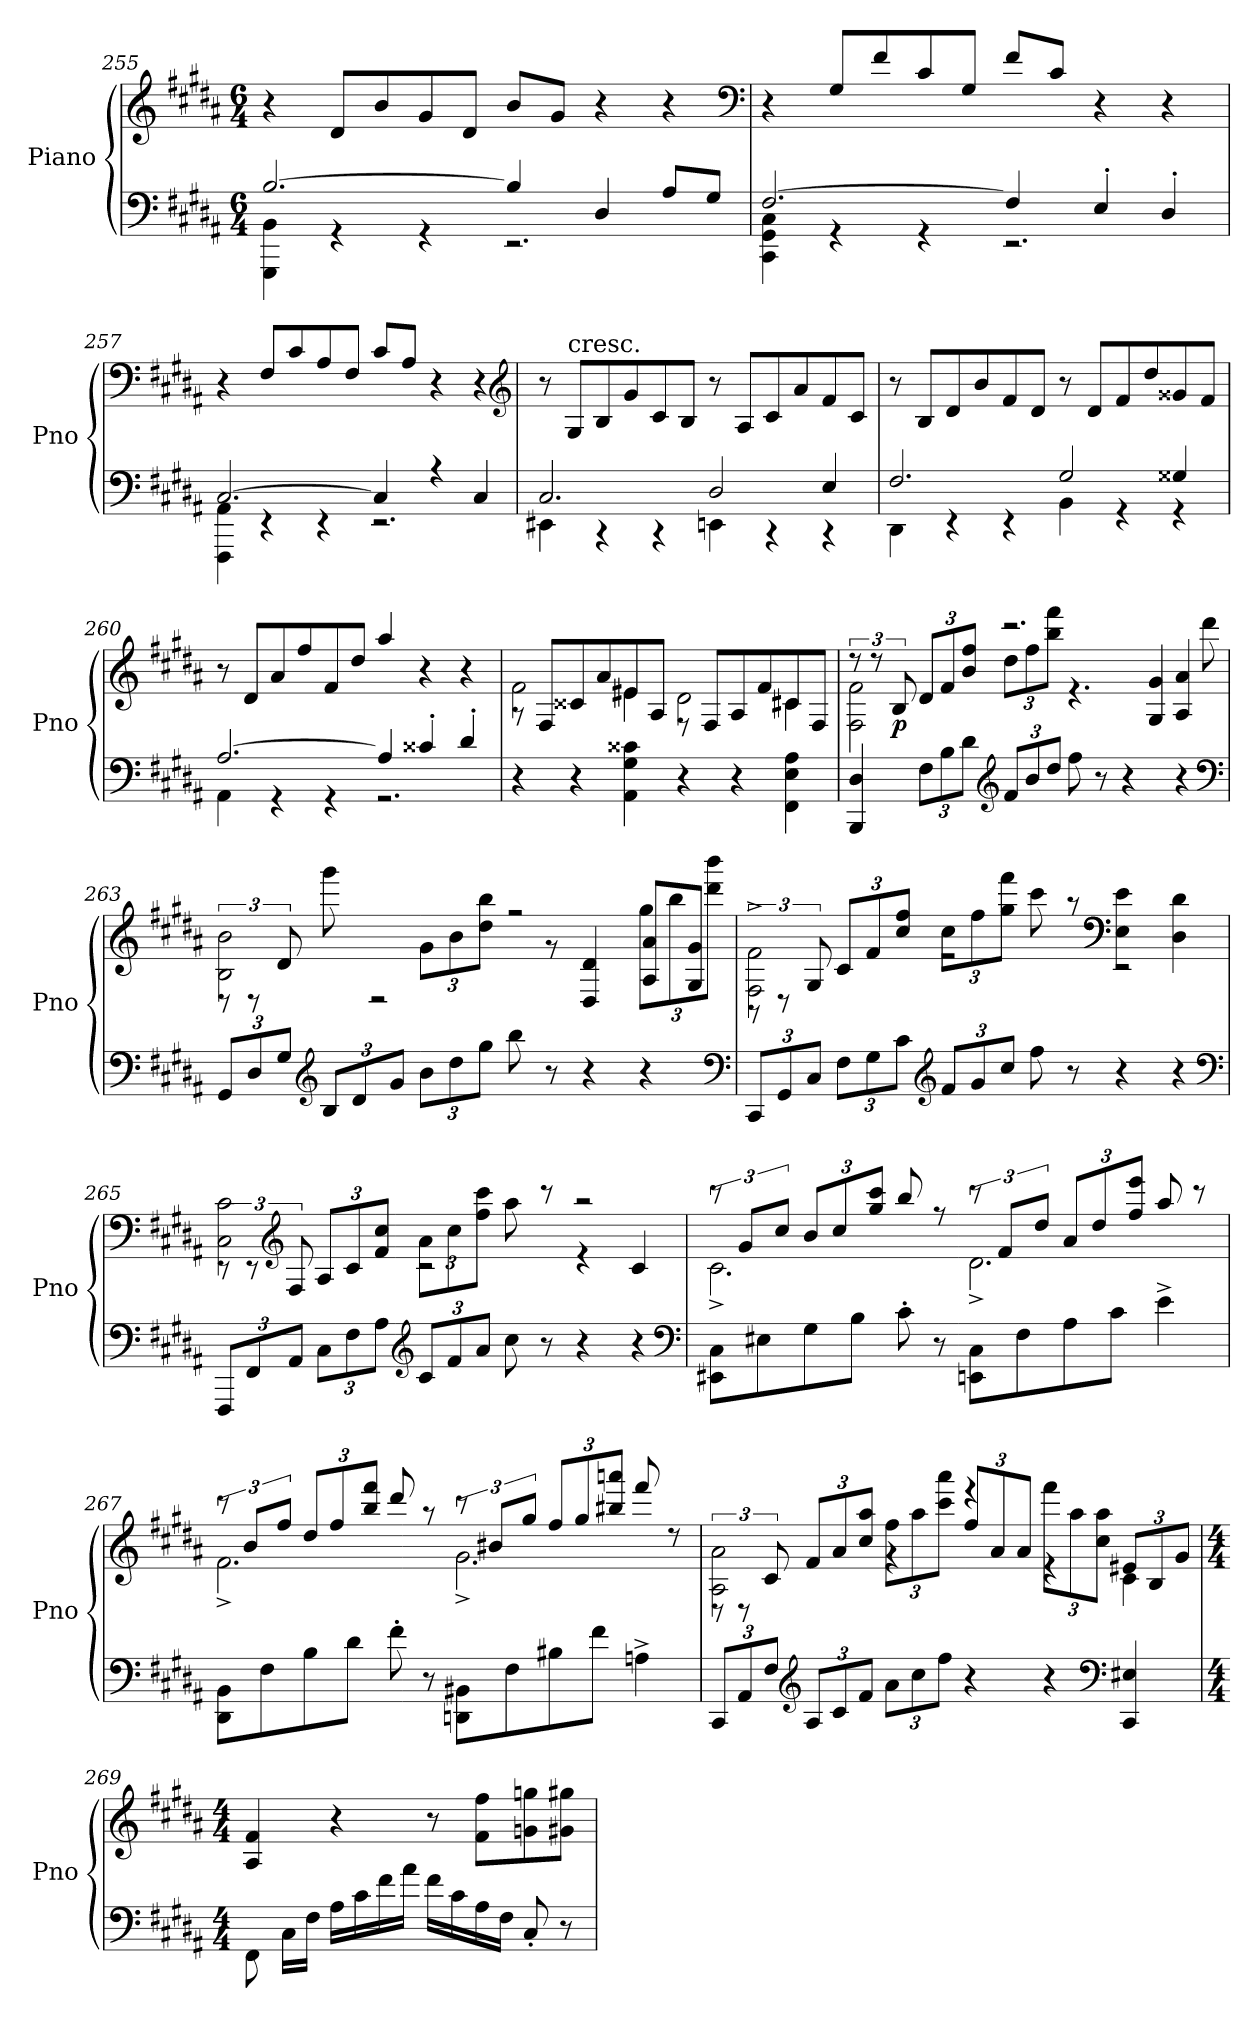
**kern	**kern	**dynam
*part1	*part1	*part1
*staff2	*staff1	*staff1/2
*I"Piano	*	*
*I'Pno	*	*
*clefF4	*clefG2	*
*k[f#c#g#d#a#]	*k[f#c#g#d#a#]	*
*M6/4	*M6/4	*
*MM116	*MM116	*
=255	=255	=255
*^	*	*
[2.B/	4GGG#\ 4BB\	4r	.
.	4r	8d#/L	.
.	.	8b/	.
.	4r	8g#/	.
.	.	8d#/J	.
4B/]	2.r	8b/L	.
.	.	8g#/J	.
4D#/	.	4r	.
8A#/L	.	4r	.
8G#/J	.	.	.
*	*	*clefF4	*
=256	=256	=256	=256
[2.F#/	4CC#\ 4GG#\ 4C#\	4r	.
.	4r	8G#/L	.
.	.	8f#/	.
.	4r	8c#/	.
.	.	8G#/J	.
4F#/]	2.r	8f#/L	.
.	.	8c#/J	.
4E'/	.	4r	.
4D#'/	.	4r	.
=257	=257	=257	=257
[2.C#/	4FFF#\ 4AA#\	4r	.
.	4r	8F#/L	.
.	.	8c#/	.
.	4r	8A#/	.
.	.	8F#/J	.
4C#/]	2.r	8c#/L	.
.	.	8A#/J	.
4r	.	4r	.
4C#/	.	4r	.
*	*	*clefG2	*
=258	=258	=258	=258
2.C#/	4EE#X\	8r	.
!	!	!LO:TX:t=cresc.	!
.	.	8G#/L	.
.	4r	8B/	.
.	.	8g#/	.
.	4r	8c#/	.
.	.	8B/J	.
2D#/	4EEn\	8r	.
.	.	8A#/L	.
.	4r	8c#/	.
.	.	8a#/	.
4E/	4r	8f#/	.
.	.	8c#/J	.
=259	=259	=259	=259
2.F#/	4DD#\	8r	.
.	.	8B/L	.
.	4r	8d#/	.
.	.	8b/	.
.	4r	8f#/	.
.	.	8d#/J	.
2G#/	4BB\	8r	.
.	.	8d#/L	.
.	4r	8f#/	.
.	.	8dd#/	.
4G##X/	4r	8g##X/	.
.	.	8f#/J	.
=260	=260	=260	=260
[2.A#/	4AA#\	8r	.
.	.	8d#/L	.
.	4r	8a#/	.
.	.	8ff#/	.
.	4r	8f#/	.
.	.	8dd#/J	.
4A#/]	2.r	4aa#/	.
4c##X'/	.	4r	.
4d#'/	.	4r	.
*v	*v	*	*
=261	=261	=261
*	*^	*
4r	2f#\	8r	.
.	.	8F#/L	.
4r	.	8c##X/	.
.	.	8a#/	.
4AA#\ 4G#\ 4c##X\	4e#X\	8e#X/	.
.	.	8A#/J	.
4r	2d#\	8r	.
.	.	8F#/L	.
4r	.	8A#/	.
.	.	8f#/	.
4FF#\ 4E\ 4A#\	4c#X\	8c#X/	.
.	.	8F#/J	.
=262	=262	=262	=262
4BBB/ 4D#/	12r	2F#\ 2f#\	.
.	12r	.	.
.	12B/	.	p
12F#\L	12d#/L	.	.
12B\	12f#/	.	.
12d#\J	12b/ 12ff#/J	.	.
*clefG2	*	*	*
12f#/L	2.r	12dd#\L	.
12b/	.	12ff#\	.
12dd#/J	.	12bb\ 12fff#\J	.
8ff#\	.	4.r	.
8r	.	.	.
4r	.	.	.
.	.	4G#/ 4g#/	.
4r	4A#/ 4a#/	.	.
.	.	8ddd#\	.
*clefF4	*	*	*
=263	=263	=263	=263
12GG#/L	2B\ 2b\	12r	.
12D#/	.	12r	.
12G#/J	.	12d#/	.
*clefG2	*	*	*
12B/L	.	8ggg#\	.
12d#/	.	.	.
.	.	2r	.
12g#/J	.	.	.
12b\L	12g#\L	.	.
12dd#\	12b\	.	.
12gg#\J	12dd#\ 12bb\J	.	.
8bb\	2r	.	.
8r	.	8r	.
4r	.	4D#/ 4d#/	.
4r	12gg#\L	8A#/ 8a#/L	.
.	12bb\	.	.
.	.	8G#/ 8g#/J	.
.	12ddd#\ 12bbb\J	.	.
*clefF4	*	*	*
=264	=264	=264	=264
12CC#/L	2F#^\ 2f#^\	12r	.
12GG#/	.	12r	.
12C#/J	.	12G#/	.
12F#\L	.	12c#/L	.
12G#\	.	12f#/	.
12c#\J	.	12cc#/ 12ff#/J	.
*clefG2	*	*	*
12f#/L	12cc#\L	2r	.
12g#/	12ff#\	.	.
12cc#/J	12gg#\ 12fff#\J	.	.
8ff#\	8ccc#\	.	.
8r	8r	.	.
*	*clefF4	*	*
4r	4E\ 4e\	2r	.
4r	4D#\ 4d#\	.	.
*clefF4	*	*	*
=265	=265	=265	=265
12FFF#/L	2C#\ 2c#\	12r	.
12FF#/	.	12r	.
*	*clefG2	*	*
12AA#/J	.	12F#/	.
12C#\L	.	12A#/L	.
12F#\	.	12c#/	.
12A#\J	.	12f#/ 12cc#/J	.
*clefG2	*	*	*
12c#/L	12a#\L	2r	.
12f#/	12cc#\	.	.
12a#/J	12ff#\ 12ccc#\J	.	.
8cc#\	8aa#\	.	.
8r	8r	.	.
4r	2r	4r	.
4r	.	4c#/	.
*clefF4	*	*	*
=266	=266	=266	=266
8EE#X\ 8C#\L	12r	2.c#^\	.
.	12g#/L	.	.
8E#X\	.	.	.
.	12cc#/J	.	.
8G#\	12b/L	.	.
.	12cc#/	.	.
8B\J	.	.	.
.	12gg#/ 12ccc#/J	.	.
8c#'\	8bb/	.	.
8r	8r	.	.
8EEn\ 8C#\L	12r	2.d#^\	.
.	12f#/L	.	.
8F#\	.	.	.
.	12dd#/J	.	.
8A#\	12a#/L	.	.
.	12dd#/	.	.
8c#\J	.	.	.
.	12ff#/ 12eee/J	.	.
4e^\	8aa#/	.	.
.	8r	.	.
=267	=267	=267	=267
8DD#\ 8BB\L	12r	2.f#^\	.
.	12b/L	.	.
8F#\	.	.	.
.	12ff#/J	.	.
8B\	12dd#/L	.	.
.	12ff#/	.	.
8d#\J	.	.	.
.	12bb/ 12fff#/J	.	.
8f#'\	8ddd#/	.	.
8r	8r	.	.
8DDn\ 8BB#X\L	12r	2.g#^\	.
.	12b#X/L	.	.
8F#\	.	.	.
.	12gg#/J	.	.
8B#X\	12ff#/L	.	.
.	12gg#/	.	.
8f#\J	.	.	.
.	12bb#X/ 12aaan/J	.	.
4An^\	8fff#/	.	.
.	8r	.	.
=268	=268	=268	=268
12CC#/L	2A#\ 2a#\	12r	.
12AA#/	.	12r	.
12F#/J	.	12c#/	.
*clefG2	*	*	*
12A#/L	.	12f#/L	.
12c#/	.	12a#/	.
12f#/J	.	12cc#/ 12aa#/J	.
12a#\L	12ff#\L	4r	.
12cc#\	12aa#\	.	.
12ff#\J	12ccc#\ 12aaa#\J	.	.
4r	4r	12ff#/L	.
.	.	12a#/	.
.	.	12a#/J	.
4r	12fff#\L	4r	.
.	12aa#\	.	.
.	12cc#\ 12aa#\J	.	.
*clefF4	*	*	*
4CC#/ 4E#X/	4c#\	12e#X/L	.
.	.	12B/	.
.	.	12g#/J	.
*	*v	*v	*
=269	=269	=269
*M4/4	*M4/4	*
*	*MM144	*
8FF#\	4A#/ 4f#/	.
16C#\LL	.	.
16F#\JJ	.	.
16A#\LL	4r	.
16c#\	.	.
16f#\	.	.
16a#\JJ	.	.
16f#\LL	8r	.
16c#\	.	.
16A#\	8f#\ 8ff#\L	.
16F#\JJ	.	.
8C#'/	8gn\ 8ggn\	.
8r	8g#X\ 8gg#X\J	.
=	=	=
*-	*-	*-
